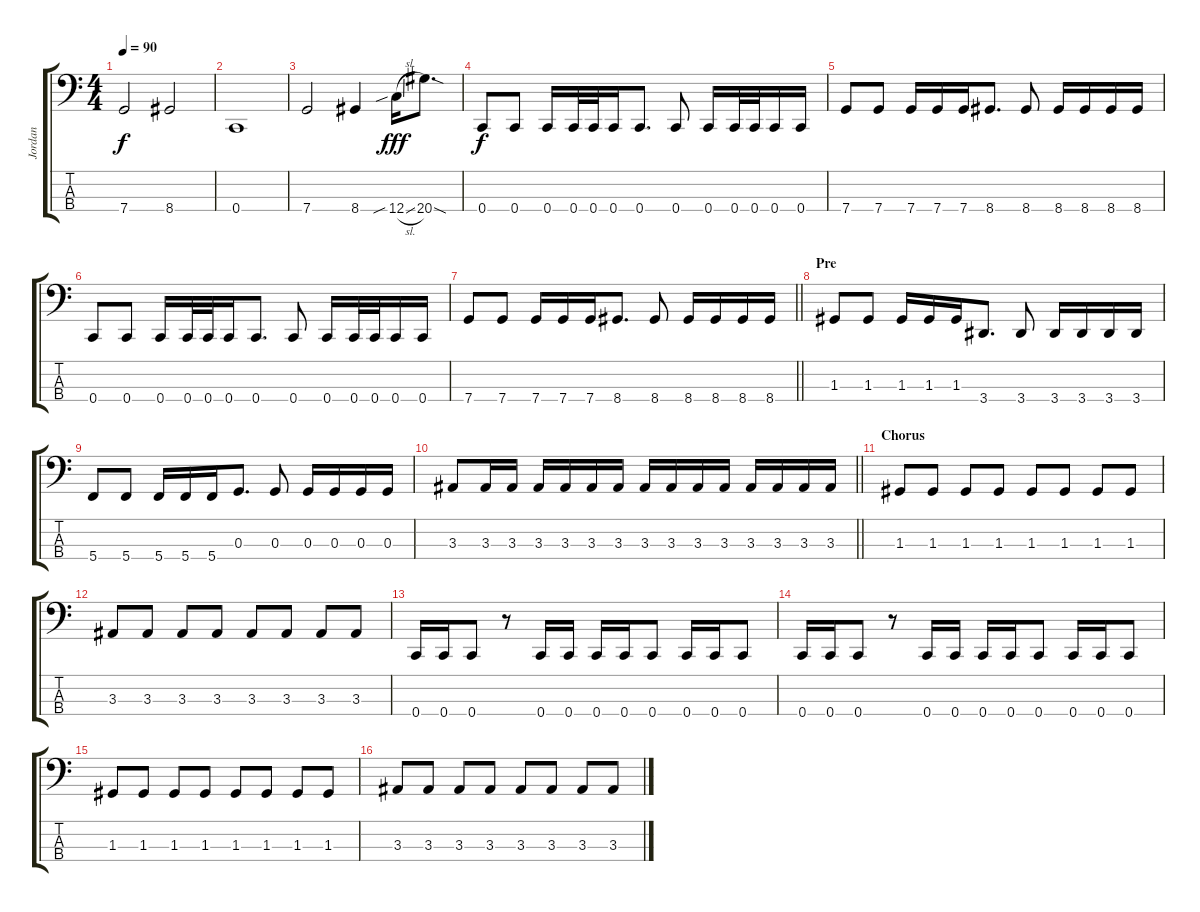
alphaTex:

\track ("Jordan" "Jordan") {instrument electricbassfinger}
\staff {score tabs}
\tuning (F2 C2 G1 C1) {hide}
\ts (4 4)
\tempo 90
\clef f4
\ks c
7.4.2{dy f} 8.4.2 |
0.4.1 |
7.4.2 8.4.4 12.4{sib sl}.16{dy fff} 20.4{sod}.8{d} |
0.4.8{dy f} 0.4.8 0.4.16 0.4.32 0.4.32 0.4.16 0.4.8{d} 0.4.8 0.4.16 0.4.32 0.4.32 0.4.16 0.4.16 |
7.4.8 7.4.8 7.4.16 7.4.16 7.4.16 8.4.8{d} 8.4.8 8.4.16 8.4.16 8.4.16 8.4.16 |
0.4.8 0.4.8 0.4.16 0.4.32 0.4.32 0.4.16 0.4.8{d} 0.4.8 0.4.16 0.4.32 0.4.32 0.4.16 0.4.16 |
\barLineRight lightlight
7.4.8 7.4.8 7.4.16 7.4.16 7.4.16 8.4.8{d} 8.4.8 8.4.16 8.4.16 8.4.16 8.4.16 |
\section ("" "Pre")
1.3.8 1.3.8 1.3.16 1.3.16 1.3.16 3.4.8{d} 3.4.8 3.4.16 3.4.16 3.4.16 3.4.16 |
5.4.8 5.4.8 5.4.16 5.4.16 5.4.16 0.3.8{d} 0.3.8 0.3.16 0.3.16 0.3.16 0.3.16 |
\barLineRight lightlight
3.3.8 3.3.16 3.3.16 3.3.16 3.3.16 3.3.16 3.3.16 3.3.16 3.3.16 3.3.16 3.3.16 3.3.16 3.3.16 3.3.16 3.3.16 |
\section ("" "Chorus")
1.3.8 1.3.8 1.3.8 1.3.8 1.3.8 1.3.8 1.3.8 1.3.8 |
3.3.8 3.3.8 3.3.8 3.3.8 3.3.8 3.3.8 3.3.8 3.3.8 |
0.4.16 0.4.16 0.4.8 r.8 0.4.16 0.4.16 0.4.16 0.4.16 0.4.8 0.4.16 0.4.16 0.4.8 |
0.4.16 0.4.16 0.4.8 r.8 0.4.16 0.4.16 0.4.16 0.4.16 0.4.8 0.4.16 0.4.16 0.4.8 |
1.3.8 1.3.8 1.3.8 1.3.8 1.3.8 1.3.8 1.3.8 1.3.8 |
3.3.8 3.3.8 3.3.8 3.3.8 3.3.8 3.3.8 3.3.8 3.3.8
